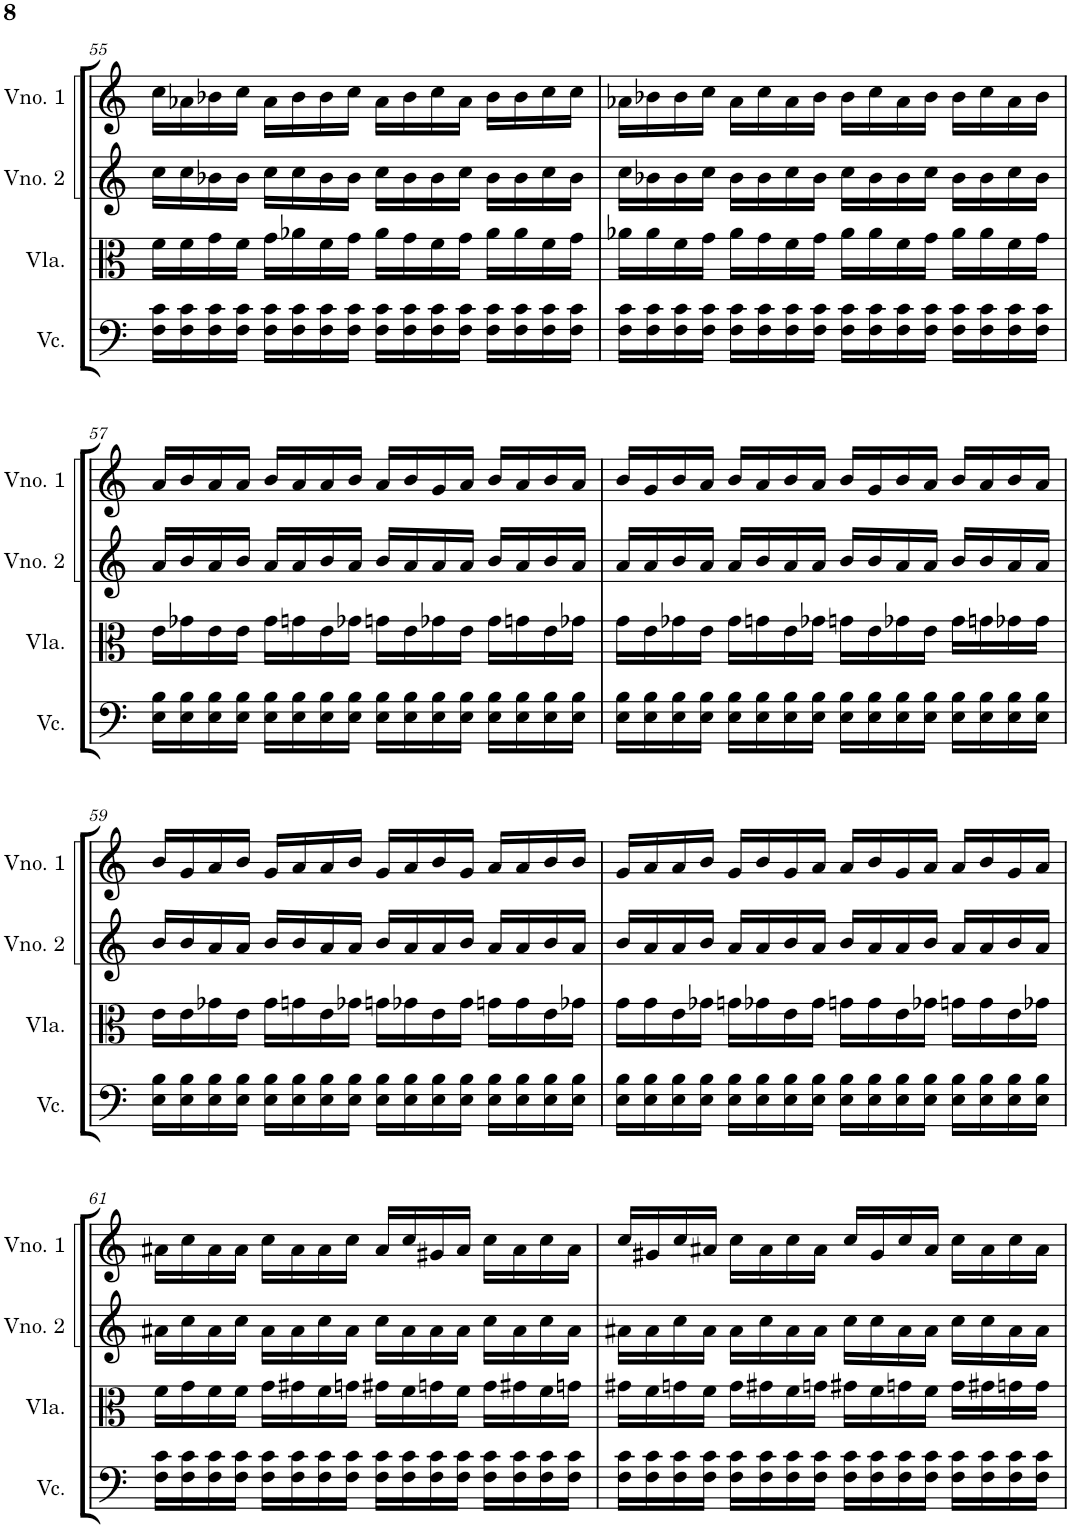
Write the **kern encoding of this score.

**kern	**kern	**kern	**kern
*part4	*part3	*part2	*part1
*staff4	*staff3	*staff2	*staff1
*I"Violoncelo	*I"Viola	*I"Violino 2	*I"Violino 1
*I'Vc.	*I'Vla.	*I'Vno. 2	*I'Vno. 1
!!LO:PB:g=z
*clefF4	*clefC3	*clefG2	*clefG2
*k[]	*k[]	*k[]	*k[]
*M4/4	*M4/4	*M4/4	*M4/4
=55	=55	=55	=55
16F\ 16c\LL	16f\LL	16cc\LL	16cc\LL
16F\ 16c\	16f\	16cc\	16a-X\
16F\ 16c\	16g\	16b-X\	16b-X\
16F\ 16c\JJ	16f\JJ	16b-\JJ	16cc\JJ
16F\ 16c\LL	16g\LL	16cc\LL	16a-\LL
16F\ 16c\	16a-X\	16cc\	16b-\
16F\ 16c\	16f\	16b-\	16b-\
16F\ 16c\JJ	16g\JJ	16b-\JJ	16cc\JJ
16F\ 16c\LL	16a-\LL	16cc\LL	16a-\LL
16F\ 16c\	16g\	16b-\	16b-\
16F\ 16c\	16f\	16b-\	16cc\
16F\ 16c\JJ	16g\JJ	16cc\JJ	16a-\JJ
16F\ 16c\LL	16a-\LL	16b-\LL	16b-\LL
16F\ 16c\	16a-\	16b-\	16b-\
16F\ 16c\	16f\	16cc\	16cc\
16F\ 16c\JJ	16g\JJ	16b-\JJ	16cc\JJ
=56	=56	=56	=56
16F\ 16c\LL	16a-X\LL	16cc\LL	16a-X\LL
16F\ 16c\	16a-\	16b-X\	16b-X\
16F\ 16c\	16f\	16b-\	16b-\
16F\ 16c\JJ	16g\JJ	16cc\JJ	16cc\JJ
16F\ 16c\LL	16a-\LL	16b-\LL	16a-\LL
16F\ 16c\	16g\	16b-\	16cc\
16F\ 16c\	16f\	16cc\	16a-\
16F\ 16c\JJ	16g\JJ	16b-\JJ	16b-\JJ
16F\ 16c\LL	16a-\LL	16cc\LL	16b-\LL
16F\ 16c\	16a-\	16b-\	16cc\
16F\ 16c\	16f\	16b-\	16a-\
16F\ 16c\JJ	16g\JJ	16cc\JJ	16b-\JJ
16F\ 16c\LL	16a-\LL	16b-\LL	16b-\LL
16F\ 16c\	16a-\	16b-\	16cc\
16F\ 16c\	16f\	16cc\	16a-\
16F\ 16c\JJ	16g\JJ	16b-\JJ	16b-\JJ
!!LO:LB:g=z
=57	=57	=57	=57
16E\ 16B\LL	16e\LL	16a/LL	16a/LL
16E\ 16B\	16g-X\	16b/	16b/
16E\ 16B\	16e\	16a/	16a/
16E\ 16B\JJ	16e\JJ	16b/JJ	16a/JJ
16E\ 16B\LL	16g-\LL	16a/LL	16b/LL
16E\ 16B\	16gn\	16a/	16a/
16E\ 16B\	16e\	16b/	16a/
16E\ 16B\JJ	16g-X\JJ	16a/JJ	16b/JJ
16E\ 16B\LL	16gn\LL	16b/LL	16a/LL
16E\ 16B\	16e\	16a/	16b/
16E\ 16B\	16g-X\	16a/	16g/
16E\ 16B\JJ	16e\JJ	16a/JJ	16a/JJ
16E\ 16B\LL	16g-\LL	16b/LL	16b/LL
16E\ 16B\	16gn\	16a/	16a/
16E\ 16B\	16e\	16b/	16b/
16E\ 16B\JJ	16g-X\JJ	16a/JJ	16a/JJ
=58	=58	=58	=58
16E\ 16B\LL	16g\LL	16a/LL	16b/LL
16E\ 16B\	16e\	16a/	16g/
16E\ 16B\	16g-X\	16b/	16b/
16E\ 16B\JJ	16e\JJ	16a/JJ	16a/JJ
16E\ 16B\LL	16g-\LL	16a/LL	16b/LL
16E\ 16B\	16gn\	16b/	16a/
16E\ 16B\	16e\	16a/	16b/
16E\ 16B\JJ	16g-X\JJ	16a/JJ	16a/JJ
16E\ 16B\LL	16gn\LL	16b/LL	16b/LL
16E\ 16B\	16e\	16b/	16g/
16E\ 16B\	16g-X\	16a/	16b/
16E\ 16B\JJ	16e\JJ	16a/JJ	16a/JJ
16E\ 16B\LL	16g-\LL	16b/LL	16b/LL
16E\ 16B\	16gn\	16b/	16a/
16E\ 16B\	16g-X\	16a/	16b/
16E\ 16B\JJ	16g-\JJ	16a/JJ	16a/JJ
!!LO:LB:g=z
=59	=59	=59	=59
16E\ 16B\LL	16e\LL	16b/LL	16b/LL
16E\ 16B\	16e\	16b/	16g/
16E\ 16B\	16g-X\	16a/	16a/
16E\ 16B\JJ	16e\JJ	16a/JJ	16b/JJ
16E\ 16B\LL	16g-\LL	16b/LL	16g/LL
16E\ 16B\	16gn\	16b/	16a/
16E\ 16B\	16e\	16a/	16a/
16E\ 16B\JJ	16g-X\JJ	16a/JJ	16b/JJ
16E\ 16B\LL	16gn\LL	16b/LL	16g/LL
16E\ 16B\	16g-X\	16a/	16a/
16E\ 16B\	16e\	16a/	16b/
16E\ 16B\JJ	16g-\JJ	16b/JJ	16g/JJ
16E\ 16B\LL	16gn\LL	16a/LL	16a/LL
16E\ 16B\	16g\	16a/	16a/
16E\ 16B\	16e\	16b/	16b/
16E\ 16B\JJ	16g-X\JJ	16a/JJ	16b/JJ
=60	=60	=60	=60
16E\ 16B\LL	16g\LL	16b/LL	16g/LL
16E\ 16B\	16g\	16a/	16a/
16E\ 16B\	16e\	16a/	16a/
16E\ 16B\JJ	16g-X\JJ	16b/JJ	16b/JJ
16E\ 16B\LL	16gn\LL	16a/LL	16g/LL
16E\ 16B\	16g-X\	16a/	16b/
16E\ 16B\	16e\	16b/	16g/
16E\ 16B\JJ	16g-\JJ	16a/JJ	16a/JJ
16E\ 16B\LL	16gn\LL	16b/LL	16a/LL
16E\ 16B\	16g\	16a/	16b/
16E\ 16B\	16e\	16a/	16g/
16E\ 16B\JJ	16g-X\JJ	16b/JJ	16a/JJ
16E\ 16B\LL	16gn\LL	16a/LL	16a/LL
16E\ 16B\	16g\	16a/	16b/
16E\ 16B\	16e\	16b/	16g/
16E\ 16B\JJ	16g-X\JJ	16a/JJ	16a/JJ
!!LO:LB:g=z
=61	=61	=61	=61
16F\ 16c\LL	16f\LL	16a#X\LL	16a#X\LL
16F\ 16c\	16g\	16cc\	16cc\
16F\ 16c\	16f\	16a#\	16a#\
16F\ 16c\JJ	16f\JJ	16cc\JJ	16a#\JJ
16F\ 16c\LL	16g\LL	16a#\LL	16cc\LL
16F\ 16c\	16g#X\	16a#\	16a#\
16F\ 16c\	16f\	16cc\	16a#\
16F\ 16c\JJ	16gn\JJ	16a#\JJ	16cc\JJ
16F\ 16c\LL	16g#X\LL	16cc\LL	16a#/LL
16F\ 16c\	16f\	16a#\	16cc/
16F\ 16c\	16gn\	16a#\	16g#X/
16F\ 16c\JJ	16f\JJ	16a#\JJ	16a#/JJ
16F\ 16c\LL	16g\LL	16cc\LL	16cc\LL
16F\ 16c\	16g#X\	16a#\	16a#\
16F\ 16c\	16f\	16cc\	16cc\
16F\ 16c\JJ	16gn\JJ	16a#\JJ	16a#\JJ
=62	=62	=62	=62
16F\ 16c\LL	16g#X\LL	16a#X\LL	16cc/LL
16F\ 16c\	16f\	16a#\	16g#X/
16F\ 16c\	16gn\	16cc\	16cc/
16F\ 16c\JJ	16f\JJ	16a#\JJ	16a#X/JJ
16F\ 16c\LL	16g\LL	16a#\LL	16cc\LL
16F\ 16c\	16g#X\	16cc\	16a#\
16F\ 16c\	16f\	16a#\	16cc\
16F\ 16c\JJ	16gn\JJ	16a#\JJ	16a#\JJ
16F\ 16c\LL	16g#X\LL	16cc\LL	16cc/LL
16F\ 16c\	16f\	16cc\	16g#/
16F\ 16c\	16gn\	16a#\	16cc/
16F\ 16c\JJ	16f\JJ	16a#\JJ	16a#/JJ
16F\ 16c\LL	16g\LL	16cc\LL	16cc\LL
16F\ 16c\	16g#X\	16cc\	16a#\
16F\ 16c\	16gn\	16a#\	16cc\
16F\ 16c\JJ	16g\JJ	16a#\JJ	16a#\JJ
=	=	=	=
*-	*-	*-	*-
